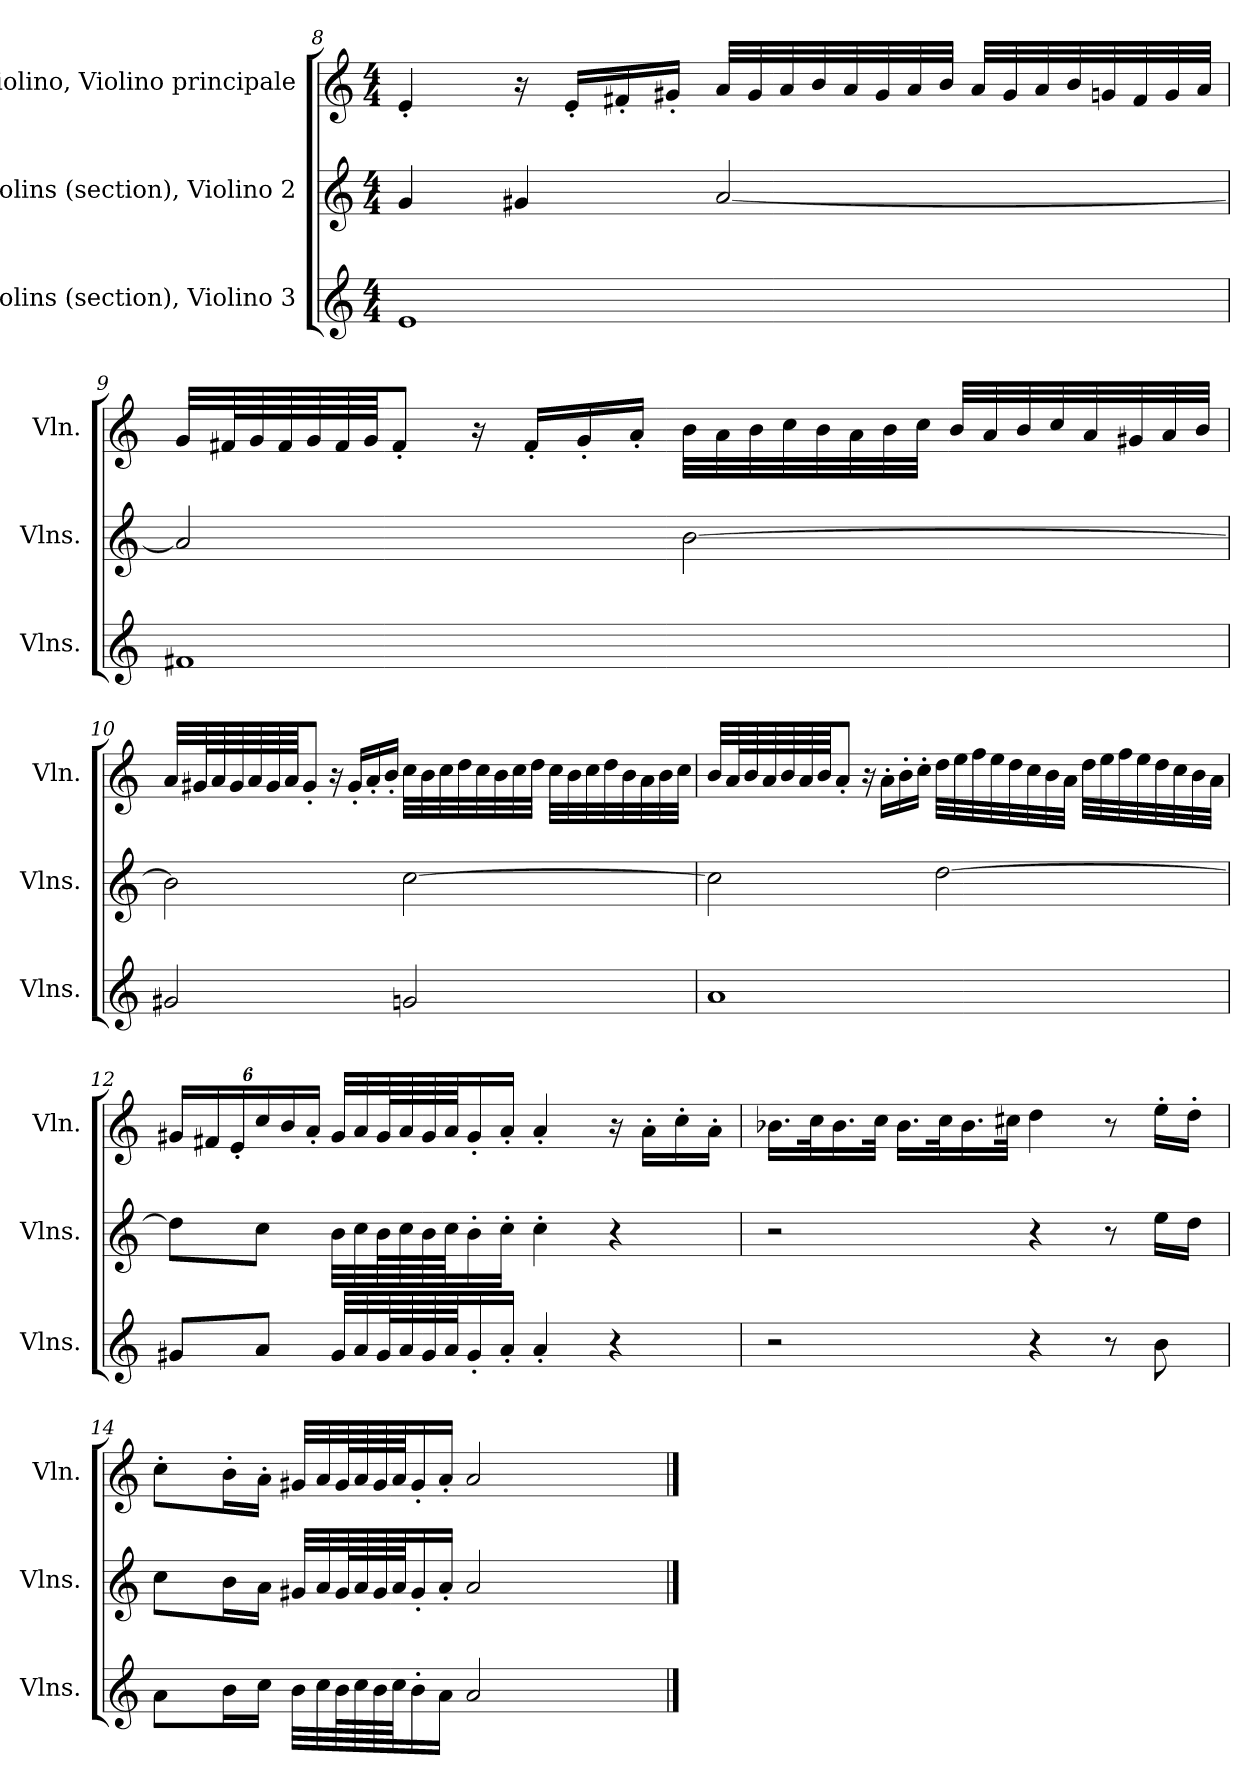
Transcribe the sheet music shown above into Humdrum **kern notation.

**kern	**kern	**kern
*part3	*part2	*part1
*staff3	*staff2	*staff1
*I"Violins (section), Violino 3	*I"Violins (section), Violino 2	*I"Violino, Violino principale
*I'Vlns.	*I'Vlns.	*I'Vln.
!!LO:LB:g=z
*clefG2	*clefG2	*clefG2
*k[]	*k[]	*k[]
*M4/4	*M4/4	*M4/4
=8	=8	=8
1e	4g/	4e'/
.	4g#X/	16r
.	.	16e'/LL
.	.	16f#X'/
.	.	16g#X'/JJ
.	[2a/	32a/LLL
.	.	32g#/
.	.	32a/
.	.	32b/
.	.	32a/
.	.	32g#/
.	.	32a/
.	.	32b/JJJ
.	.	32a/LLL
.	.	32g#/
.	.	32a/
.	.	32b/
.	.	32gn/
.	.	32f#/
.	.	32g/
.	.	32a/JJJ
!!LO:PB:g=z
=9	=9	=9
1f#X	2a/]	32g/LLL
.	.	64f#X/L
.	.	64g/
.	.	64f#/
.	.	64g/
.	.	64f#/
.	.	64g/JJJ
.	.	8f#'/J
.	.	16r
.	.	16f#'/LL
.	.	16g'/
.	.	16a'/JJ
.	[2b\	32b\LLL
.	.	32a\
.	.	32b\
.	.	32cc\
.	.	32b\
.	.	32a\
.	.	32b\
.	.	32cc\JJJ
.	.	32b/LLL
.	.	32a/
.	.	32b/
.	.	32cc/
.	.	32a/
.	.	32g#X/
.	.	32a/
.	.	32b/JJJ
!!LO:LB:g=z
=10	=10	=10
2g#X/	2b\]	32a/LLL
.	.	64g#X/L
.	.	64a/
.	.	64g#/
.	.	64a/
.	.	64g#/
.	.	64a/JJJ
.	.	8g#'/J
.	.	16r
.	.	16g#'/LL
.	.	16a'/
.	.	16b'/JJ
2gn/	[2cc\	32cc\LLL
.	.	32b\
.	.	32cc\
.	.	32dd\
.	.	32cc\
.	.	32b\
.	.	32cc\
.	.	32dd\JJJ
.	.	32cc\LLL
.	.	32b\
.	.	32cc\
.	.	32dd\
.	.	32b\
.	.	32a\
.	.	32b\
.	.	32cc\JJJ
!!LO:LB:g=z
=11	=11	=11
1a	2cc\]	32b/LLL
.	.	64a/L
.	.	64b/
.	.	64a/
.	.	64b/
.	.	64a/
.	.	64b/JJJ
.	.	8a'/J
.	.	16r
.	.	16a'\LL
.	.	16b'\
.	.	16cc'\JJ
.	[2dd\	32dd\LLL
.	.	32ee\
.	.	32ff\
.	.	32ee\
.	.	32dd\
.	.	32cc\
.	.	32b\
.	.	32a\JJJ
.	.	32dd\LLL
.	.	32ee\
.	.	32ff\
.	.	32ee\
.	.	32dd\
.	.	32cc\
.	.	32b\
.	.	32a\JJJ
!!LO:LB:g=z
=12	=12	=12
*	*	*Xbrackettup
8g#X/L	8dd\L]	24g#X/LL
.	.	24f#X/
.	.	24e'/
8a/J	8cc\J	24cc/
.	.	24b/
.	.	24a'/JJ
32g#/LLL	32b\LLL	32g#/LLL
32a/	32cc\	32a/
64g#/L	64b\L	64g#/L
64a/	64cc\	64a/
64g#/	64b\	64g#/
64a/JJ	64cc\JJ	64a/JJ
16g#'/	16b'\	16g#'/
16a'/JJ	16cc'\JJ	16a'/JJ
4a'/	4cc'\	4a'/
4r	4r	16r
.	.	16a'\LL
.	.	16cc'\
.	.	16a'\JJ
=13	=13	=13
*	*	*^
2r	2r	16.b-X\LL	2ryy
.	.	32cc\K	.
.	.	16.b-\	.
.	.	32cc\JJk	.
.	.	16.b-\LL	.
.	.	32cc\K	.
.	.	16.b-\	.
.	.	32cc#X\JJk	.
4r	4r	4dd\	4ryy
8r	8r	8r	8ryy
8b\	16ee\LL	16ee'\LL	16ryy
.	16dd\JJ	16dd'\JJ	64ryy
*	*	*MM44	*
.	.	.	32.ryy
!!LO:LB:g=z
=14	=14	=14	=14
*	*	*^	*^
*	*	*	*	*^	*
8a\L	8cc\L	8cc'\L	48..ryy	12ryy	6ryy	6ryy
*	*	*MM43	*	*	*	*
.	.	.	3%2ryy	.	.	.
.	.	.	.	48.ryy	.	.
*	*	*MM42	*	*	*	*
.	.	.	.	3%2ryy	.	.
16b\L	16b\L	16b'\L	.	.	.	.
.	.	.	.	.	48.ryy	12ryy
16cc\JJ	16a\JJ	16a'\JJ	.	.	.	.
*	*	*MM41	*	*	*	*
.	.	.	.	.	3%2ryy	.
32b\LLL	32g#X/LLL	32g#X/LLL	.	.	.	48ryy
.	.	.	.	.	.	192ryy
*	*	*MM40	*	*	*	*
.	.	.	.	.	.	3%2ryy
32cc\	32a/	32a/	.	.	.	.
64b\L	64g#/L	64g#/L	.	.	.	.
64cc\	64a/	64a/	.	.	.	.
64b\	64g#/	64g#/	.	.	.	.
*	*	*MM39	*	*	*	*
64cc\JJ	64a/JJ	64a/JJ	.	.	.	.
16b'\	16g#'/	16g#'/	.	.	.	.
*	*	*MM38	*	*	*	*
16a\JJ	16a'/JJ	16a'/JJ	.	.	.	.
2a/	2a/	2a/	.	.	.	.
.	.	.	6ryy	.	.	.
.	.	.	.	6ryy	.	.
.	.	.	.	.	12ryy	.
.	.	.	12ryy	.	.	.
.	.	.	.	.	.	24ryy
.	.	.	.	24ryy	24ryy	.
.	.	.	24ryy	.	.	.
.	.	.	.	.	.	96.ryy
.	.	.	.	96ryy	96ryy	.
.	.	.	192ryy	.	.	.
*	*	*v	*v	*v	*v	*v
==	==	==
*-	*-	*-
